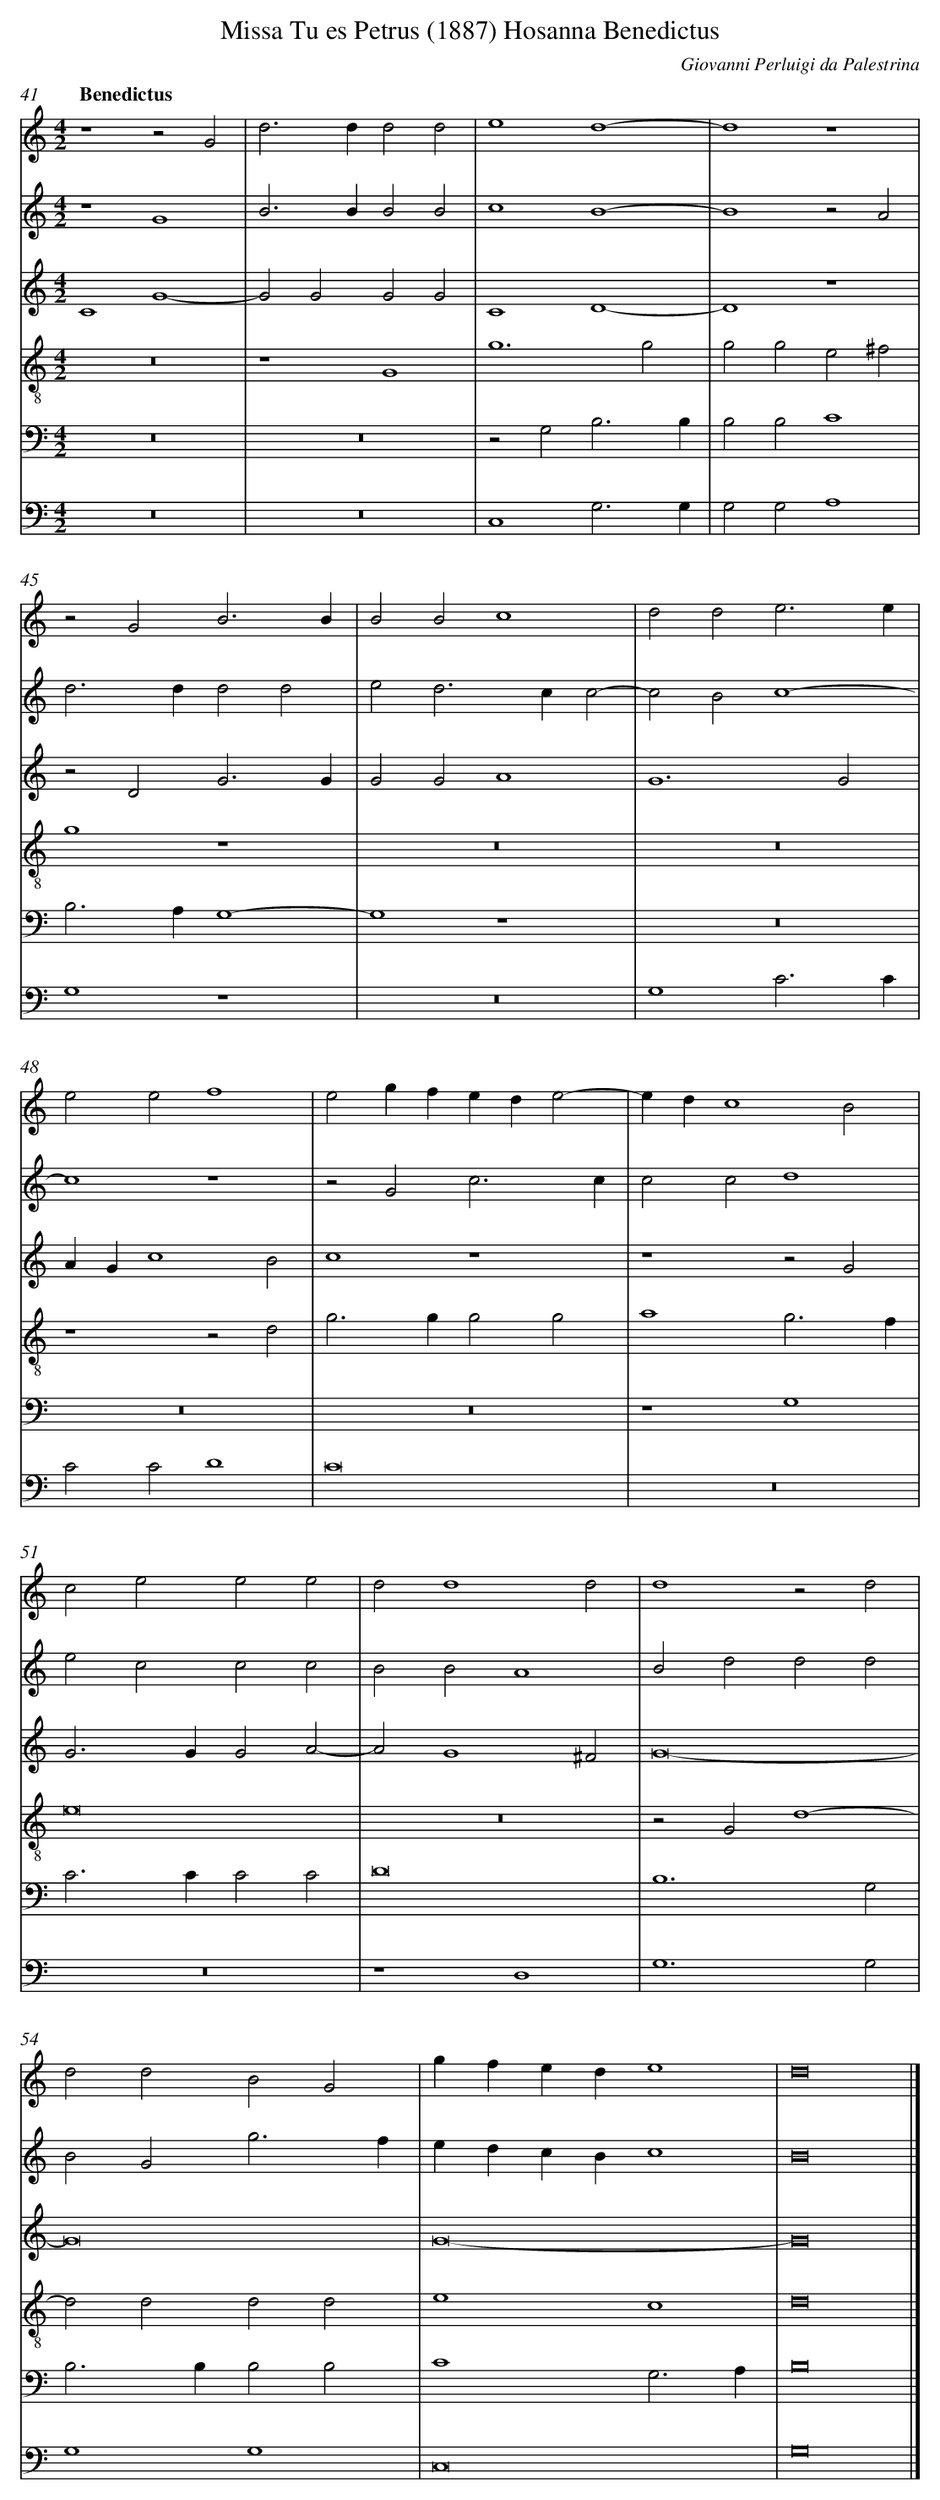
X:1
T: Missa Tu es Petrus (1887) Hosanna Benedictus
C: Giovanni Perluigi da Palestrina
L: 1/4
M: 4/2
Q: "Benedictus"
V: 1 clef=treble
V: 2 clef=treble
V: 3 clef=treble
V: 4 clef=treble-8
V: 5 clef=bass
V: 6 clef=bass
K: C
[V:1] z4z2G2 |
[V:2] z4G4 |
[V:3] C4G4- |
[V:4] z8 |
[V:5] z8 |
[V:6] z8 |
[V:1] d2>d2d2d2 |
[V:2] B2>B2B2B2 |
[V:3] G2G2G2G2 |
[V:4] z4G4 |
[V:5] z8 |
[V:6] z8 |
[V:1] e4d4- |
[V:2] c4B4- |
[V:3] C4D4- |
[V:4] g6g2 |
[V:5] z2G,2B,3B, |
[V:6] C,4G,3G, |
[V:1] d4z4 |
[V:2] B4z2A2 |
[V:3] D4z4 |
[V:4] g2g2e2^f2 |
[V:5] B,2B,2C4 |
[V:6] G,2G,2A,4 |
[V:1] z2G2B3B |
[V:2] d2>d2d2d2 |
[V:3] z2D2G3G |
[V:4] g4z4 |
[V:5] B,2>A,2G,4- |
[V:6] G,4z4 |
[V:1] B2B2c4 |
[V:2] e2d2>c2c2- |
[V:3] G2G2A4 |
[V:4] z8 |
[V:5] G,4z4 |
[V:6] z8 |
[V:1] d2d2e3e |
[V:2] c2B2c4- |
[V:3] G6G2 |
[V:4] z8 |
[V:5] z8 |
[V:6] G,4C3C |
[V:1] e2e2f4 |
[V:2] c4z4 |
[V:3] AGc4B2 |
[V:4] z4z2d2 |
[V:5] z8 |
[V:6] C2C2D4 |
[V:1] e2gfede2- |
[V:2] z2G2c3c |
[V:3] c4z4 |
[V:4] g2>g2g2g2 |
[V:5] z8 |
[V:6] C8 |
[V:1] edc4B2 |
[V:2] c2c2d4 |
[V:3] z4z2G2 |
[V:4] a4g3f |
[V:5] z4G,4 |
[V:6] z8 |
[V:1] c2e2e2e2 |
[V:2] e2c2c2c2 |
[V:3] G2>G2G2A2- |
[V:4] e8 |
[V:5] C2>C2C2C2 |
[V:6] z8 |
[V:1] d2d4d2 |
[V:2] B2B2A4 |
[V:3] A2G4^F2 |
[V:4] z8 |
[V:5] D8 |
[V:6] z4D,4 |
[V:1] d4z2d2 |
[V:2] B2d2d2d2 |
[V:3] G8- |
[V:4] z2G2d4- |
[V:5] B,6G,2 |
[V:6] G,6G,2 |
[V:1] d2d2B2G2 |
[V:2] B2G2g3f |
[V:3] G8 |
[V:4] d2d2d2d2 |
[V:5] B,2>B,2B,2B,2 |
[V:6] G,4G,4 |
[V:1] gfede4 |
[V:2] edcBc4 |
[V:3] G8- |
[V:4] e4c4 |
[V:5] C4G,3A, |
[V:6] C,8 |
[V:1] d8 |]
[V:2] B8 |]
[V:3] G8 |]
[V:4] d8 |]
[V:5] B,8 |]
[V:6] G,8 |]
